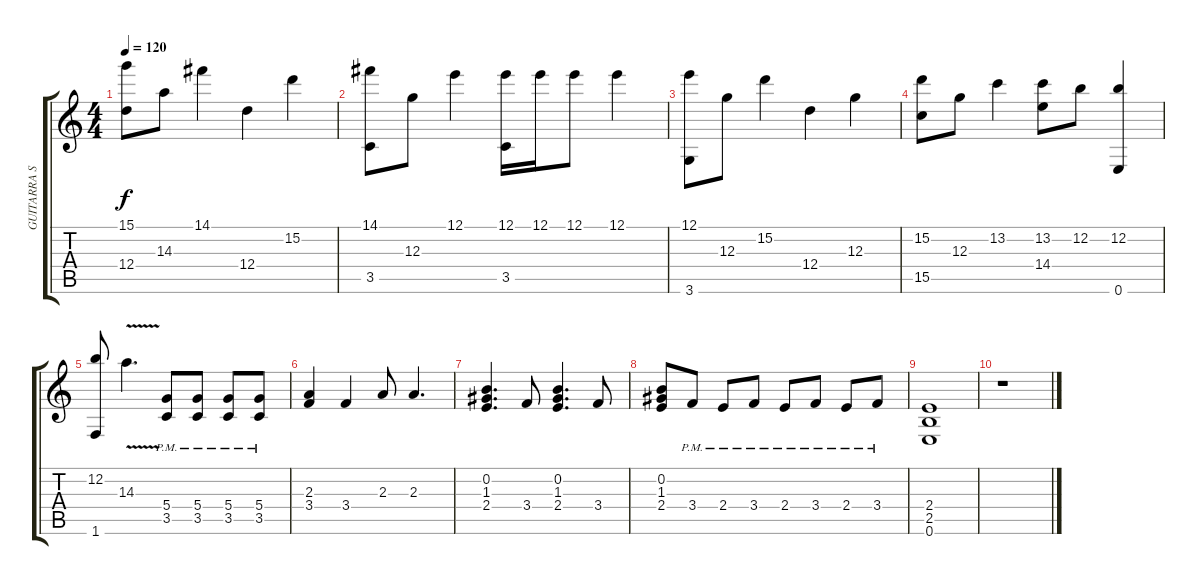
\track ("GUITARRA SOLISTA" "GUITARRA S") {instrument overdrivenguitar}
\staff {score tabs}
\tuning (E4 B3 G3 D3 A2 E2) {hide}
\ts (4 4)
\tempo 120
\clef g2
\ks c
(15.1 12.4).8{dy f} 14.3.8 14.1.4 12.4.4 15.2.4 |
(14.1 3.5).8 12.3.8 12.1.4 (12.1 3.5).16 12.1.16 12.1.8 12.1.4 |
(12.1 3.6).8 12.3.8 15.2.4 12.4.4 12.3.4 |
(15.2 15.5).8 12.3.8 13.2.4 (13.2 14.4).8 12.2.8 (12.2 0.6).4 |
(12.2 1.6).8 14.3{v}.4{d} (5.4{pm} 3.5{pm}).8 (5.4{pm} 3.5{pm}).8 (5.4{pm} 3.5{pm}).8 (5.4{pm} 3.5{pm}).8 |
(2.3 3.4).4 3.4.4 2.3.8 2.3.4{d} |
(0.2 1.3 2.4).4{d} 3.4.8 (0.2 1.3 2.4).4{d} 3.4.8 |
(0.2 1.3 2.4).8 3.4{pm}.8 2.4{pm}.8 3.4{pm}.8 2.4{pm}.8 3.4{pm}.8 2.4{pm}.8 3.4{pm}.8 |
(2.4 2.5 0.6).1 |
r.1
